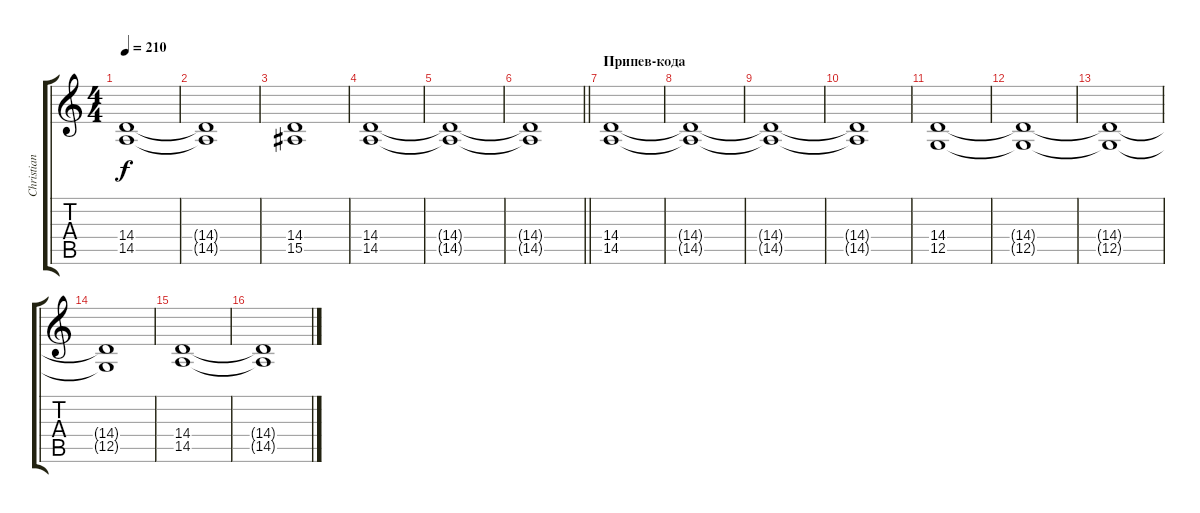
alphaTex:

\track ("Christian Lorenz" "Christian ") {instrument tuba}
\staff {score tabs}
\tuning (E4 C4 G3 C3 G2 C2) {hide}
\ts (4 4)
\tempo 210
\clef g2
\ks c
(14.4{t} 14.5{t}).1{dy f} |
(14.4{t} 14.5{t}).1 |
(14.4 15.5).1 |
(14.4 14.5).1 |
(14.4{t} 14.5{t}).1 |
\barLineRight lightlight
(14.4{t} 14.5{t}).1 |
\section ("" "Припев-кода")
(14.4 14.5).1{instrument churchorgan} |
(14.4{t} 14.5{t}).1 |
(14.4{t} 14.5{t}).1 |
(14.4{t} 14.5{t}).1 |
(14.4 12.5).1 |
(14.4{t} 12.5{t}).1 |
(14.4{t} 12.5{t}).1 |
(14.4{t} 12.5{t}).1 |
(14.4 14.5).1{instrument churchorgan} |
(14.4{t} 14.5{t}).1
